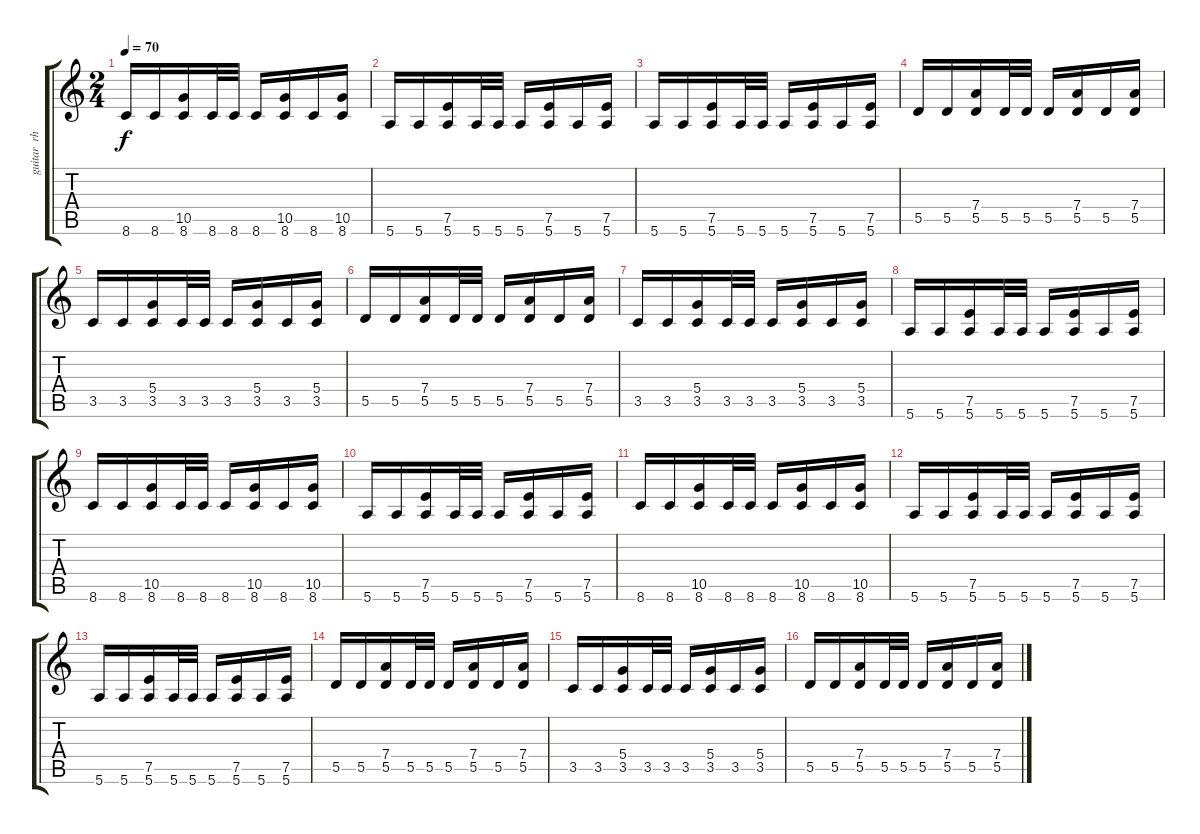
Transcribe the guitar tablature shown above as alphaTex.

\track ("guitar  rhythm  left" "guitar  rh") {instrument distortionguitar}
\staff {score tabs}
\tuning (E4 B3 G3 D3 A2 E2) {hide}
\ts (2 4)
\tempo 70
\clef g2
\ks c
8.6.16{dy f} 8.6.16 (10.5 8.6).16 8.6.32 8.6.32 8.6.16 (10.5 8.6).16 8.6.16 (10.5 8.6).16 |
5.6.16 5.6.16 (7.5 5.6).16 5.6.32 5.6.32 5.6.16 (7.5 5.6).16 5.6.16 (7.5 5.6).16 |
5.6.16 5.6.16 (7.5 5.6).16 5.6.32 5.6.32 5.6.16 (7.5 5.6).16 5.6.16 (7.5 5.6).16 |
5.5.16 5.5.16 (7.4 5.5).16 5.5.32 5.5.32 5.5.16 (7.4 5.5).16 5.5.16 (7.4 5.5).16 |
3.5.16 3.5.16 (5.4 3.5).16 3.5.32 3.5.32 3.5.16 (5.4 3.5).16 3.5.16 (5.4 3.5).16 |
5.5.16 5.5.16 (7.4 5.5).16 5.5.32 5.5.32 5.5.16 (7.4 5.5).16 5.5.16 (7.4 5.5).16 |
3.5.16 3.5.16 (5.4 3.5).16 3.5.32 3.5.32 3.5.16 (5.4 3.5).16 3.5.16 (5.4 3.5).16 |
5.6.16 5.6.16 (7.5 5.6).16 5.6.32 5.6.32 5.6.16 (7.5 5.6).16 5.6.16 (7.5 5.6).16 |
8.6.16 8.6.16 (10.5 8.6).16 8.6.32 8.6.32 8.6.16 (10.5 8.6).16 8.6.16 (10.5 8.6).16 |
5.6.16 5.6.16 (7.5 5.6).16 5.6.32 5.6.32 5.6.16 (7.5 5.6).16 5.6.16 (7.5 5.6).16 |
8.6.16 8.6.16 (10.5 8.6).16 8.6.32 8.6.32 8.6.16 (10.5 8.6).16 8.6.16 (10.5 8.6).16 |
5.6.16 5.6.16 (7.5 5.6).16 5.6.32 5.6.32 5.6.16 (7.5 5.6).16 5.6.16 (7.5 5.6).16 |
5.6.16 5.6.16 (7.5 5.6).16 5.6.32 5.6.32 5.6.16 (7.5 5.6).16 5.6.16 (7.5 5.6).16 |
5.5.16 5.5.16 (7.4 5.5).16 5.5.32 5.5.32 5.5.16 (7.4 5.5).16 5.5.16 (7.4 5.5).16 |
3.5.16 3.5.16 (5.4 3.5).16 3.5.32 3.5.32 3.5.16 (5.4 3.5).16 3.5.16 (5.4 3.5).16 |
5.5.16 5.5.16 (7.4 5.5).16 5.5.32 5.5.32 5.5.16 (7.4 5.5).16 5.5.16 (7.4 5.5).16
